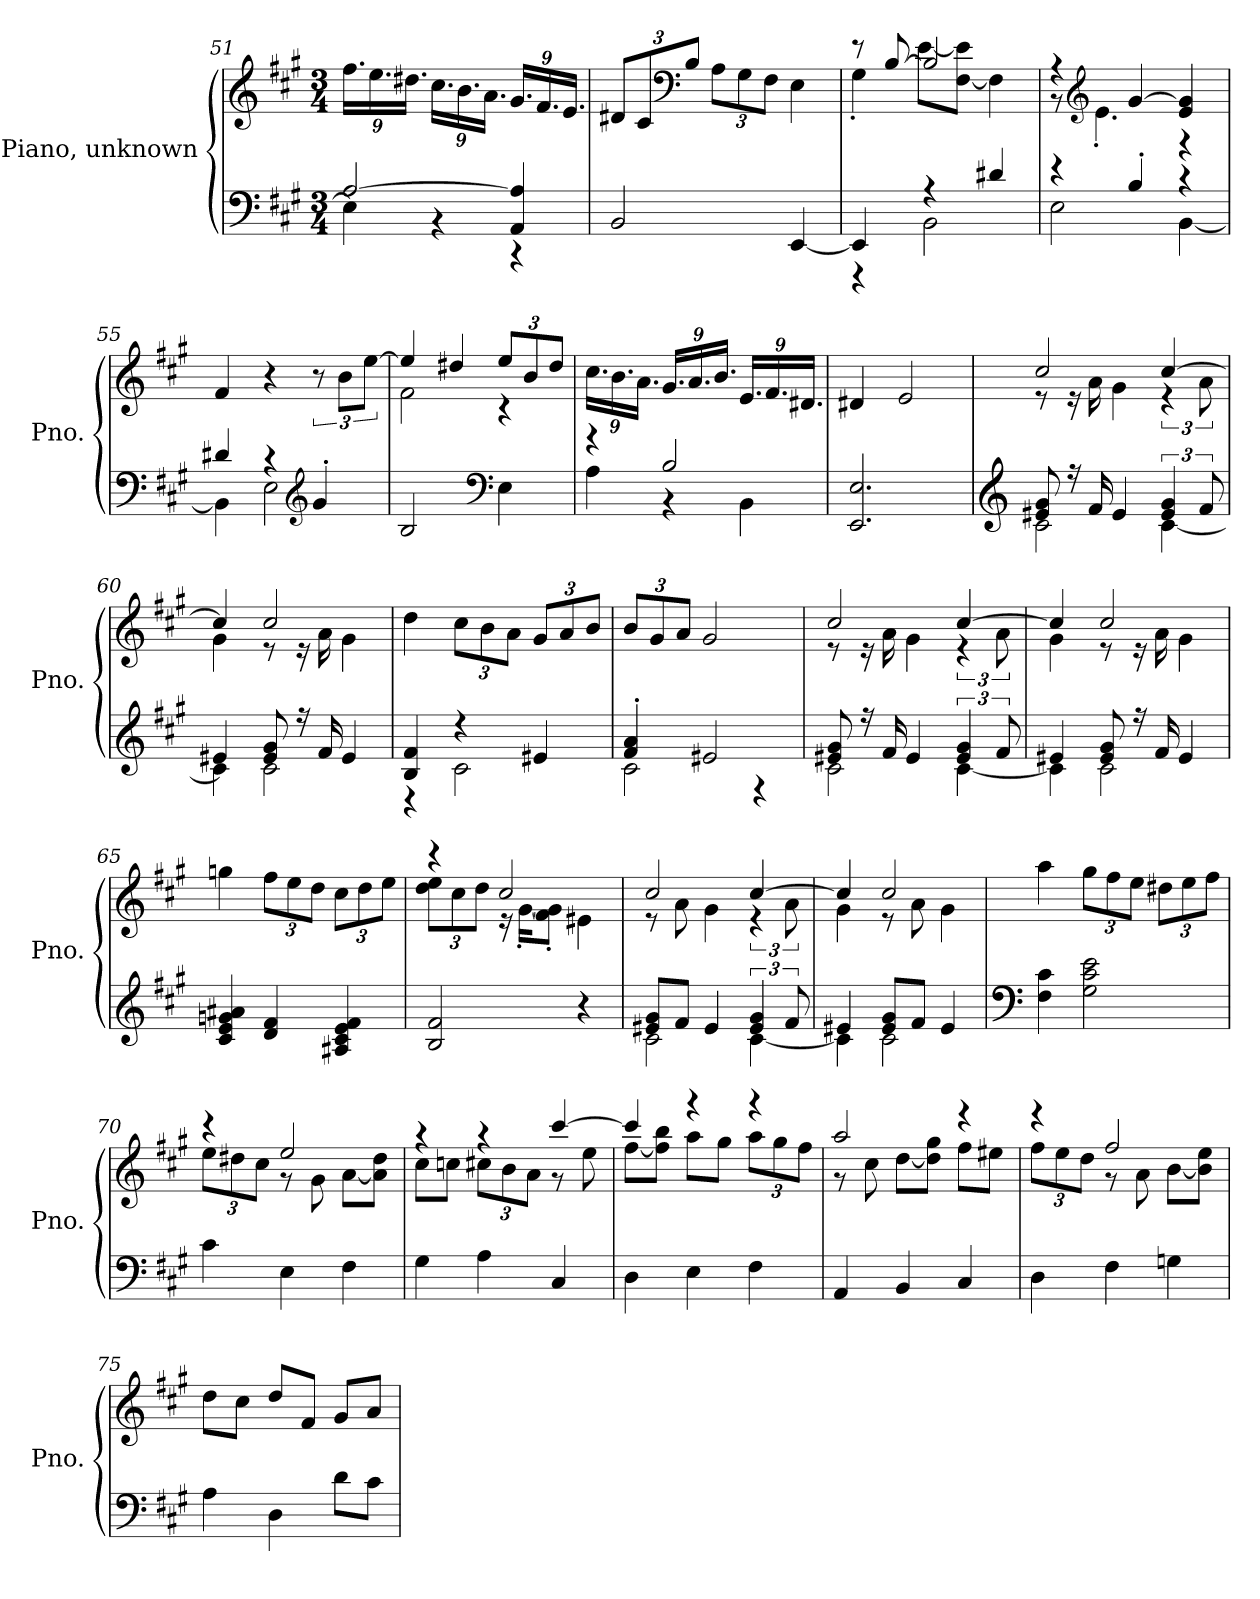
**kern	**kern
*part1	*part1
*staff2	*staff1
*I"Piano, unknown	*
*I'Pno.	*
!!LO:LB:g=z
*clefF4	*clefG2
*k[f#c#g#]	*k[f#c#g#]
*M3/4	*M3/4
=51	=51
*^	*
*	*	*Xbrackettup
[2A/	4E\]	18.ff#\LL
.	.	18.ee\
.	.	18.dd#X\JJ
.	4r	18.cc#\LL
.	.	18.b\
.	.	18.a\JJ
4AA/ 4A/]	4r	18.g#/LL
.	.	18.f#/
.	.	18.e/JJ
*v	*v	*
=52	=52
2BB/	12d#X/L
.	12c#/
*	*clefF4
.	12B/J
.	12A\L
.	12G#\
.	12F#\J
[4EE/	4E\
=53	=53
*^	*^
4EE/]	4r	8r	4G#'\
.	.	[8B/	.
4r	2BB\	2B/]	[8e\L
.	.	.	[8F#\ 8e\]J
4d#X/	.	.	4F#\]
=54	=54	=54	=54
4r	2E\	4r	8r
*	*	*clefG2	*
.	.	.	4.e'\
4B'/	.	[4g#/	.
4r	[4BB\	4e/ 4g#/]	4r
*	*	*v	*v
!!LO:LB:g=z
=55	=55	=55
4d#X/	4BB\]	4f#/
4r	2E\	4r
*clefG2	*	*
*	*	*brackettup
4g#'/	.	12r
.	.	12b\L
.	.	[12ee\J
*v	*v	*
=56	=56
*	*^
2B/	4ee/]	2f#\
.	4dd#X/	.
*clefF4	*	*
*	*Xbrackettup	*
4E\	12ee/L	4r
.	12b/	.
.	12dd#/J	.
*	*v	*v
=57	=57
*^	*
4r	4A\	18.cc#\LL
.	.	18.b\
.	.	18.a\JJ
2B/	4r	18.g#/LL
.	.	18.a/
.	.	18.b/JJ
.	4BB\	18.e/LL
.	.	18.f#/
.	.	18.d#X/JJ
*v	*v	*
=58	=58
2.EE/ 2.E/	4d#X/
.	2e/
=59	=59
*clefG2	*
*^	*^
8e#X/ 8g#/	2c#\	2cc#/	8r
16r	.	.	16r
16f#/	.	.	16a\
4e#/	.	.	4g#\
*	*	*	*brackettup
6e#/ 6g#/	[4c#\	[4cc#/	6r
12f#/	.	.	12a\
!!LO:LB:g=z	!!
=60	=60	=60	=60
4e#X/	4c#\]	4cc#/]	4g#\
8e#/ 8g#/	2c#\	2cc#/	8r
16r	.	.	16r
16f#/	.	.	16a\
4e#/	.	.	4g#\
*	*	*v	*v
=61	=61	=61
4B/ 4f#/	4r	4dd\
*	*	*Xbrackettup
4r	2c#\	12cc#\L
.	.	12b\
.	.	12a\J
4e#X/	.	12g#/L
.	.	12a/
.	.	12b/J
=62	=62	=62
4f#/' 4a/'	2c#\	12b/L
.	.	12g#/
.	.	12a/J
2e#X/	.	2g#/
.	4r	.
=63	=63	=63
*	*	*^
8e#X/ 8g#/	2c#\	2cc#/	8r
16r	.	.	16r
16f#/	.	.	16a\
4e#/	.	.	4g#\
*	*	*	*brackettup
6e#/ 6g#/	[4c#\	[4cc#/	6r
12f#/	.	.	12a\
=64	=64	=64	=64
4e#X/	4c#\]	4cc#/]	4g#\
8e#/ 8g#/	2c#\	2cc#/	8r
16r	.	.	16r
16f#/	.	.	16a\
4e#/	.	.	4g#\
*v	*v	*	*
*	*v	*v
!!LO:LB:g=z
=65	=65
4c#/ 4e/ 4gn/ 4a#X/	4ggn\
*	*Xbrackettup
4d/ 4f#/	12ff#\L
.	12ee\
.	12dd\J
4A#X/ 4c#/ 4e/ 4f#/	12cc#\L
.	12dd\
.	12ee\J
=66	=66
*	*^
2B/ 2f#/	4r	12dd\ 12ee\L
.	.	12cc#\
.	.	12dd\J
.	2cc#/	16r
.	.	[16g#'\KL
.	.	8f#\' 8g#\]'J
4r	.	4e#X\
=67	=67	=67
*^	*	*
8e#X/ 8g#/L	2c#\	2cc#/	8r
8f#/J	.	.	8a\
4e#/	.	.	4g#\
*	*	*	*brackettup
6e#/ 6g#/	[4c#\	[4cc#/	6r
12f#/	.	.	12a\
=68	=68	=68	=68
4e#X/	4c#\]	4cc#/]	4g#\
8e#/ 8g#/L	2c#\	2cc#/	8r
8f#/J	.	.	8a\
4e#/	.	.	4g#\
*v	*v	*	*
*	*v	*v
=69	=69
*clefF4	*
4F#\ 4c#\	4aa\
*	*Xbrackettup
2G#\ 2c#\ 2e\	12gg#\L
.	12ff#\
.	12ee\J
.	12dd#X\L
.	12ee\
.	12ff#\J
!!LO:LB:g=z
=70	=70
*	*^
4c#\	4r	12ee\L
.	.	12dd#X\
.	.	12cc#\J
4E\	2ee/	8r
.	.	8g#\
4F#\	.	[8a\L
.	.	8a\] 8dd#\J
=71	=71	=71
4G#\	4r	8cc#\L
.	.	8ccn\J
4A\	4r	12cc#X\L
.	.	12b\
.	.	12a\J
4C#/	[4ccc#/	8r
.	.	8ee\
=72	=72	=72
4D\	4ccc#/]	[8ff#\L
.	.	8ff#\] 8bb\J
4E\	4r	8aa\L
.	.	8gg#\J
4F#\	4r	12aa\L
.	.	12gg#\
.	.	12ff#\J
=73	=73	=73
4AA/	2aa/	8r
.	.	8cc#\
4BB/	.	[8dd\L
.	.	8dd\] 8gg#\J
4C#/	4r	8ff#\L
.	.	8ee#X\J
=74	=74	=74
4D\	4r	12ff#\L
.	.	12ee\
.	.	12dd\J
4F#\	2ff#/	8r
.	.	8a\
4Gn\	.	[8b\L
.	.	8b\] 8ee\J
*	*v	*v
!!LO:PB:g=z
=75	=75
4A\	8dd\L
.	8cc#\J
4D\	8dd/L
.	8f#/J
8d\L	8g#/L
8c#\J	8a/J
=	=
*-	*-
